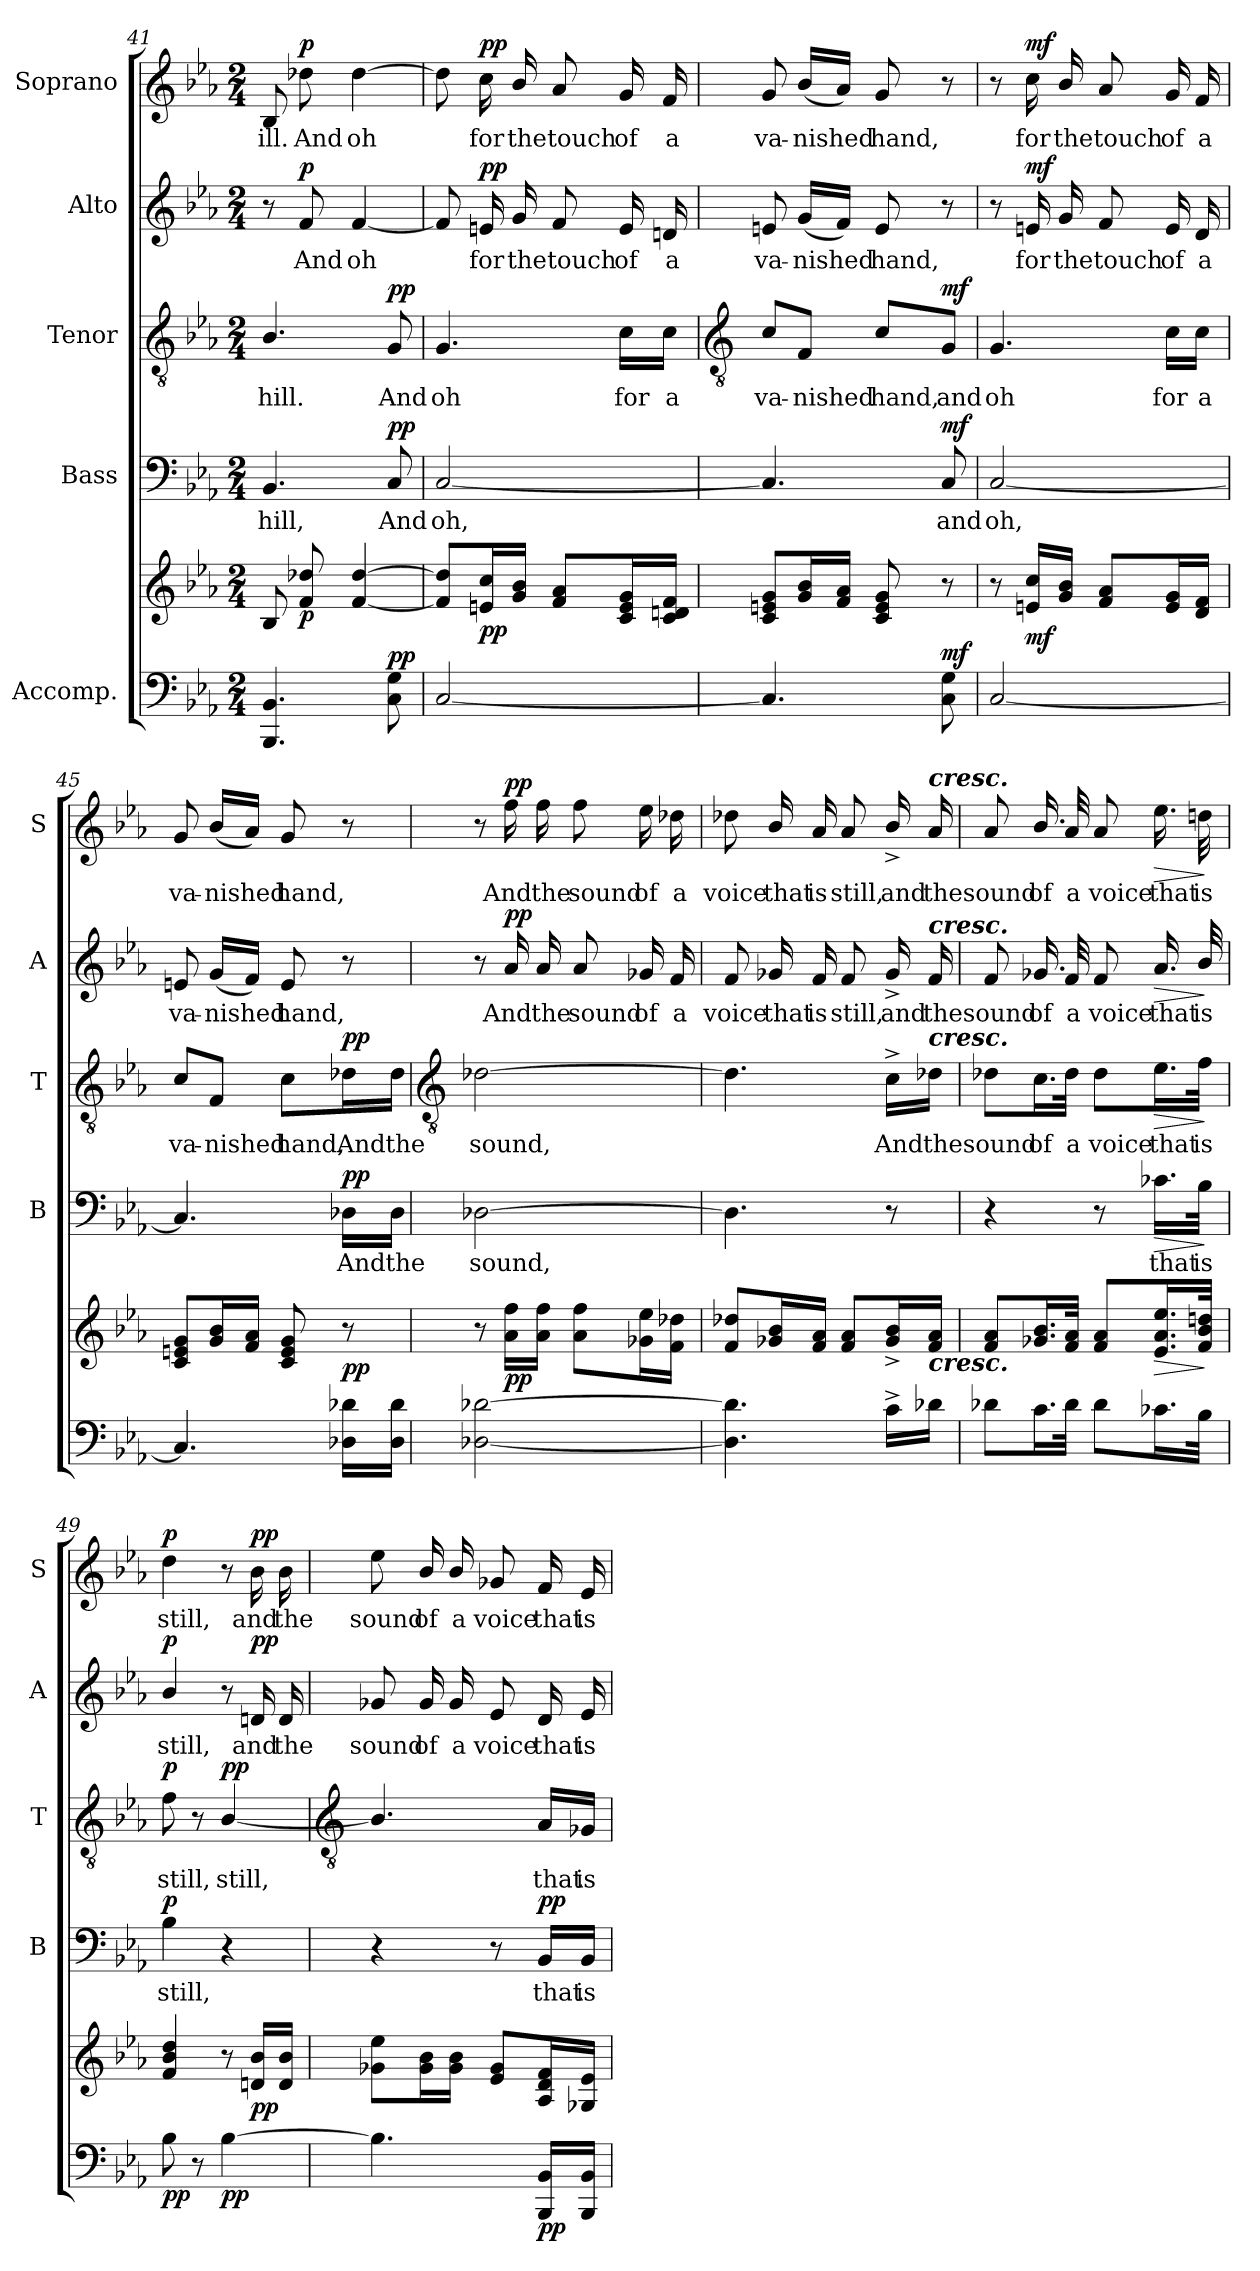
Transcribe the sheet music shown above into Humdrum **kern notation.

**kern	**kern	**dynam	**kern	**text	**dynam	**kern	**text	**dynam	**kern	**text	**dynam	**kern	**text	**dynam
*part5	*part5	*part5	*part4	*part4	*part4	*part3	*part3	*part3	*part2	*part2	*part2	*part1	*part1	*part1
*staff6	*staff5	*staff5/6	*staff4	*staff4	*staff4	*staff3	*staff3	*staff3	*staff2	*staff2	*staff2	*staff1	*staff1	*staff1
*I"Accomp.	*	*	*I"Bass	*	*	*I"Tenor	*	*	*I"Alto	*	*	*I"Soprano	*	*
*	*	*	*I'B	*	*	*I'T	*	*	*I'A	*	*	*I'S	*	*
*clefF4	*clefG2	*	*clefF4	*	*	*clefGv2	*	*	*clefG2	*	*	*clefG2	*	*
*k[b-e-a-]	*k[b-e-a-]	*	*k[b-e-a-]	*	*	*k[b-e-a-]	*	*	*k[b-e-a-]	*	*	*k[b-e-a-]	*	*
*E-:	*E-:	*	*E-:	*	*	*E-:	*	*	*E-:	*	*	*E-:	*	*
*M2/4	*M2/4	*	*M2/4	*	*	*M2/4	*	*	*M2/4	*	*	*M2/4	*	*
=41	=41	=41	=41	=41	=41	=41	=41	=41	=41	=41	=41	=41	=41	=41
!	!	!	!	!LO:LY:b	!	!	!LO:LY:b	!	!	!	!	!	!LO:LY:b	!
4.BBB- 4.BB-	8B-	.	4.BB-	hill,	.	4.B-/	hill.	.	8r	.	.	8B-	ill.	.
!	!	!LO:DY:b	!	!	!	!	!	!	!	!LO:LY:b	!LO:DY:b	!	!LO:LY:b	!LO:DY:b
.	8f 8dd-X	p	.	.	.	.	.	.	8f	And	p	8dd-X	And	p
!	!	!	!	!	!	!	!	!	!	!LO:LY:b	!	!	!LO:LY:b	!
.	[4f [4dd-	.	.	.	.	.	.	.	[4f	oh	.	[4dd-	oh	.
!	!	!LO:DY:a=2	!	!LO:LY:b	!LO:DY:b	!	!LO:LY:b	!LO:DY:b	!	!	!	!	!	!
8C 8G	.	pp	8C	And	pp	8G	And	pp	.	.	.	.	.	.
=42	=42	=42	=42	=42	=42	=42	=42	=42	=42	=42	=42	=42	=42	=42
!	!	!	!	!LO:LY:b	!	!	!LO:LY:b	!	!	!	!	!	!	!
[2C	8f] 8dd-]L	.	[2C	oh,	.	4.G	oh	.	8f]	.	.	8dd-]	.	.
!	!	!LO:DY:b	!	!	!	!	!	!	!	!LO:LY:b	!LO:DY:b	!	!LO:LY:b	!LO:DY:b
.	16en 16ccL	pp	.	.	.	.	.	.	16en	for	pp	16cc	for	pp
!	!	!	!	!	!	!	!	!	!	!LO:LY:b	!	!	!LO:LY:b	!
.	16g 16b-JJ	.	.	.	.	.	.	.	16g	the	.	16b-/	the	.
!	!	!	!	!	!	!	!	!	!	!LO:LY:b	!	!	!LO:LY:b	!
.	8f 8a-L	.	.	.	.	.	.	.	8f	touch	.	8a-	touch	.
!	!	!	!	!	!	!	!LO:LY:b	!	!	!LO:LY:b	!	!	!LO:LY:b	!
.	16c 16e 16gL	.	.	.	.	16c\LL	for	.	16e	of	.	16g	of	.
!	!	!	!	!	!	!	!LO:LY:b	!	!	!LO:LY:b	!	!	!LO:LY:b	!
.	16c 16dn 16fJJ	.	.	.	.	16c\JJ	a	.	16dn	a	.	16f	a	.
!!LO:LB:g=z
=43	=43	=43	=43	=43	=43	=43	=43	=43	=43	=43	=43	=43	=43	=43
*	*	*	*	*	*	*clefGv2	*	*	*	*	*	*	*	*
!	!	!	!	!	!	!	!LO:LY:b	!	!	!LO:LY:b	!	!	!LO:LY:b	!
4.C]	8c 8en 8gL	.	4.C]	.	.	8c/L	va-	.	8en	va-	.	8g	va-	.
!	!	!	!	!	!	!	!LO:LY:b	!	!	!LO:LY:b	!	!	!LO:LY:b	!
.	16g 16b-L	.	.	.	.	8F/J	-nished	.	(<16gLL	-nished	.	(<16b-LL	-nished	.
.	16f 16a-JJ	.	.	.	.	.	.	.	16fJJ)	.	.	16a-JJ)	.	.
!	!	!	!	!	!	!	!LO:LY:b	!	!	!LO:LY:b	!	!	!LO:LY:b	!
.	8c 8e 8g	.	.	.	.	8c/L	hand,	.	8e	hand,	.	8g	hand,	.
!	!	!LO:DY:a=2	!	!LO:LY:b	!LO:DY:b	!	!LO:LY:b	!LO:DY:b	!	!	!	!	!	!
8C 8G	8r	mf	8C	and	mf	8G/J	and	mf	8r	.	.	8r	.	.
=44	=44	=44	=44	=44	=44	=44	=44	=44	=44	=44	=44	=44	=44	=44
!	!	!	!	!LO:LY:b	!	!	!LO:LY:b	!	!	!	!	!	!	!
[2C	8r	.	[2C	oh,	.	4.G	oh	.	8r	.	.	8r	.	.
!	!	!LO:DY:b	!	!	!	!	!	!	!	!LO:LY:b	!LO:DY:b	!	!LO:LY:b	!LO:DY:b
.	16en 16ccLL	mf	.	.	.	.	.	.	16en	for	mf	16cc	for	mf
!	!	!	!	!	!	!	!	!	!	!LO:LY:b	!	!	!LO:LY:b	!
.	16g 16b-JJ	.	.	.	.	.	.	.	16g	the	.	16b-/	the	.
!	!	!	!	!	!	!	!	!	!	!LO:LY:b	!	!	!LO:LY:b	!
.	8f 8a-L	.	.	.	.	.	.	.	8f	touch	.	8a-	touch	.
!	!	!	!	!	!	!	!LO:LY:b	!	!	!LO:LY:b	!	!	!LO:LY:b	!
.	16e 16gL	.	.	.	.	16c\LL	for	.	16e	of	.	16g	of	.
!	!	!	!	!	!	!	!LO:LY:b	!	!	!LO:LY:b	!	!	!LO:LY:b	!
.	16d 16fJJ	.	.	.	.	16c\JJ	a	.	16d	a	.	16f	a	.
=45	=45	=45	=45	=45	=45	=45	=45	=45	=45	=45	=45	=45	=45	=45
!	!	!	!	!	!	!	!LO:LY:b	!	!	!LO:LY:b	!	!	!LO:LY:b	!
4.C]	8c 8en 8gL	.	4.C]	.	.	8c/L	va-	.	8en	va-	.	8g	va-	.
!	!	!	!	!	!	!	!LO:LY:b	!	!	!LO:LY:b	!	!	!LO:LY:b	!
.	16g 16b-L	.	.	.	.	8F/J	-nished	.	(<16gLL	-nished	.	(<16b-LL	-nished	.
.	16f 16a-JJ	.	.	.	.	.	.	.	16fJJ)	.	.	16a-JJ)	.	.
!	!	!	!	!	!	!	!LO:LY:b	!	!	!LO:LY:b	!	!	!LO:LY:b	!
.	8c 8e 8g	.	.	.	.	8c\L	hand,	.	8e	hand,	.	8g	hand,	.
!	!	!LO:DY:a=2	!	!LO:LY:b	!LO:DY:b	!	!LO:LY:b	!LO:DY:b	!	!	!	!	!	!
16D-X 16d-XLL	8r	pp	16D-X\LL	And	pp	16d-X\L	And	pp	8r	.	.	8r	.	.
!	!	!	!	!LO:LY:b	!	!	!LO:LY:b	!	!	!	!	!	!	!
16D- 16d-JJ	.	.	16D-\JJ	the	.	16d-\JJ	the	.	.	.	.	.	.	.
!!LO:LB:g=z
=46	=46	=46	=46	=46	=46	=46	=46	=46	=46	=46	=46	=46	=46	=46
*	*	*	*	*	*	*clefGv2	*	*	*	*	*	*	*	*
!	!	!	!	!LO:LY:b	!	!	!LO:LY:b	!	!	!	!	!	!	!
[2D-X [2d-X	8r	.	[2D-X	sound,	.	[2d-X	sound,	.	8r	.	.	8r	.	.
!	!	!LO:DY:b	!	!	!	!	!	!	!	!LO:LY:b	!LO:DY:b	!	!LO:LY:b	!LO:DY:b
.	16a- 16ffLL	pp	.	.	.	.	.	.	16a-	And	pp	16ff	And	pp
!	!	!	!	!	!	!	!	!	!	!LO:LY:b	!	!	!LO:LY:b	!
.	16a- 16ffJJ	.	.	.	.	.	.	.	16a-	the	.	16ff	the	.
!	!	!	!	!	!	!	!	!	!	!LO:LY:b	!	!	!LO:LY:b	!
.	8a- 8ffL	.	.	.	.	.	.	.	8a-	sound	.	8ff	sound	.
!	!	!	!	!	!	!	!	!	!	!LO:LY:b	!	!	!LO:LY:b	!
.	16g-X 16ee-L	.	.	.	.	.	.	.	16g-X	of	.	16ee-	of	.
!	!	!	!	!	!	!	!	!	!	!LO:LY:b	!	!	!LO:LY:b	!
.	16f 16dd-XJJ	.	.	.	.	.	.	.	16f	a	.	16dd-X	a	.
=47	=47	=47	=47	=47	=47	=47	=47	=47	=47	=47	=47	=47	=47	=47
!	!	!	!	!	!	!	!	!	!	!LO:LY:b	!	!	!LO:LY:b	!
4.D-] 4.d-]	8f 8dd-XL	.	4.D-]	.	.	4.d-]	.	.	8f	voice	.	8dd-X	voice	.
!	!	!	!	!	!	!	!	!	!	!LO:LY:b	!	!	!LO:LY:b	!
.	16g-X 16b-L	.	.	.	.	.	.	.	16g-X	that	.	16b-/	that	.
!	!	!	!	!	!	!	!	!	!	!LO:LY:b	!	!	!LO:LY:b	!
.	16f 16a-JJ	.	.	.	.	.	.	.	16f	is	.	16a-	is	.
!	!	!	!	!	!	!	!	!	!	!LO:LY:b	!	!	!LO:LY:b	!
.	8f 8a-L	.	.	.	.	.	.	.	8f	still,	.	8a-	still,	.
!	!	!	!	!	!	!	!LO:LY:b	!	!	!LO:LY:b	!	!	!LO:LY:b	!
16c^LL	16g-^ 16b-^L	.	8r	.	.	16c^\LL	And	.	16g-^	and	.	16b-^/	and	.
!	!	!	!	!	!	!	!	!	!	!	!	!LO:TX:a:Bi:t=cresc.	!	!
!	!	!	!	!	!	!	!	!	!LO:TX:a:Bi:t=cresc.	!	!	!	!	!
!	!	!	!	!	!	!LO:TX:a:Bi:t=cresc.	!	!	!	!	!	!	!	!
!	!LO:TX:b:Bi:t=cresc.	!	!	!	!	!	!	!	!	!	!	!	!	!
!	!	!	!	!	!	!	!LO:LY:b	!	!	!LO:LY:b	!	!	!LO:LY:b	!
16d-JJ	16f 16a-JJ	.	.	.	.	16d-\JJ	the	.	16f	the	.	16a-	the	.
=48	=48	=48	=48	=48	=48	=48	=48	=48	=48	=48	=48	=48	=48	=48
!	!	!	!	!	!	!	!LO:LY:b	!	!	!LO:LY:b	!	!	!LO:LY:b	!
8d-XL	8f 8a-L	.	4r	.	.	8d-X\L	sound	.	8f	sound	.	8a-	sound	.
!	!	!	!	!	!	!	!LO:LY:b	!	!	!LO:LY:b	!	!	!LO:LY:b	!
16.cL	16.g-X/ 16.b-/L	.	.	.	.	16.c\L	of	.	16.g-X	of	.	16.b-/	of	.
!	!	!	!	!	!	!	!LO:LY:b	!	!	!LO:LY:b	!	!	!LO:LY:b	!
32d-JJ	32f 32a-JJ	.	.	.	.	32d-\JJk	a	.	32f	a	.	32a-	a	.
!	!	!	!	!	!	!	!LO:LY:b	!	!	!LO:LY:b	!	!	!LO:LY:b	!
8d-L	8f 8a-L	.	8r	.	.	8d-\L	voice	.	8f	voice	.	8a-	voice	.
!	!	!LO:HP:b	!	!LO:LY:b	!LO:HP:b	!	!LO:LY:b	!LO:HP:b	!	!LO:LY:b	!LO:HP:b	!	!LO:LY:b	!LO:HP:b
16.c-XL	16.e- 16.a- 16.ee-L	>	16.c-X\LL	that	>	16.e-\L	that	>	16.a-	that	>	16.ee-	that	>
!	!	!	!	!LO:LY:b	!	!	!LO:LY:b	!	!	!LO:LY:b	!	!	!LO:LY:b	!
32B-JJ	32f 32b- 32ddnJJ	.	32B-\JJk	is	.	32f\JJk	is	.	32b-/	is	.	32ddn	is	.
.	.	]	.	.	]	.	.	]	.	.	]	.	.	]
=49	=49	=49	=49	=49	=49	=49	=49	=49	=49	=49	=49	=49	=49	=49
!	!	!LO:DY:b=2	!	!LO:LY:b	!	!	!LO:LY:b	!	!	!LO:LY:b	!	!	!LO:LY:b	!
!	!	!LO:DY:n=1:b	!	!	!LO:DY:b	!	!	!LO:DY:b	!	!	!LO:DY:b	!	!	!LO:DY:b
8B-	4f 4b- 4dd	p p	4B-	still,	p	8f	still,	p	4b-/	still,	p	4dd	still,	p
8r	.	.	.	.	.	8r	.	.	.	.	.	.	.	.
!	!	!LO:DY:n=2:b=2	!	!	!	!	!LO:LY:b	!LO:DY:b	!	!	!	!	!	!
[4B-\	8r	pp	4r	.	.	[4B-/	still,	pp	8r	.	.	8r	.	.
!	!	!LO:DY:n=3:b	!	!	!	!	!	!	!	!LO:LY:b	!LO:DY:b	!	!LO:LY:b	!LO:DY:b
.	16dn 16b-LL	pp	.	.	.	.	.	.	16dn	and	pp	16b-	and	pp
!	!	!	!	!	!	!	!	!	!	!LO:LY:b	!	!	!LO:LY:b	!
.	16d 16b-JJ	.	.	.	.	.	.	.	16d	the	.	16b-	the	.
!!LO:LB:g=z
=50	=50	=50	=50	=50	=50	=50	=50	=50	=50	=50	=50	=50	=50	=50
*	*	*	*	*	*	*clefGv2	*	*	*	*	*	*	*	*
*	*^	*	*	*	*	*	*	*	*	*	*	*	*	*
!	!	!LO:N:vis=1	!	!	!	!	!	!	!	!	!LO:LY:b	!	!	!LO:LY:b	!
4.B-\]	8g-X\ 8ee-\L	2ryy	.	4r	.	.	4.B-/]	.	.	8g-X	sound	.	8ee-	sound	.
!	!	!	!	!	!	!	!	!	!	!	!LO:LY:b	!	!	!LO:LY:b	!
.	16g-\ 16b-\L	.	.	.	.	.	.	.	.	16g-	of	.	16b-/	of	.
!	!	!	!	!	!	!	!	!	!	!	!LO:LY:b	!	!	!LO:LY:b	!
.	16g-\ 16b-\JJ	.	.	.	.	.	.	.	.	16g-	a	.	16b-/	a	.
!	!	!	!	!	!	!	!	!	!	!	!LO:LY:b	!	!	!LO:LY:b	!
.	8e-/ 8g-/L	.	.	8r	.	.	.	.	.	8e-	voice	.	8g-X	voice	.
!	!	!	!LO:DY:b=2	!	!LO:LY:b	!LO:DY:b	!	!LO:LY:b	!	!	!LO:LY:b	!	!	!LO:LY:b	!
16BBB- 16BB-LL	16A-/ 16d/ 16f/L	.	pp	16BB-/LL	that	pp	16A-/LL	that	.	16d	that	.	16f	that	.
!	!	!	!	!	!LO:LY:b	!	!	!LO:LY:b	!	!	!LO:LY:b	!	!	!LO:LY:b	!
16BBB- 16BB-JJ	16G-X/ 16e-/JJ	.	.	16BB-/JJ	is	.	16G-X/JJ	is	.	16e-	is	.	16e-	is	.
*	*v	*v	*	*	*	*	*	*	*	*	*	*	*	*	*
=	=	=	=	=	=	=	=	=	=	=	=	=	=	=
*-	*-	*-	*-	*-	*-	*-	*-	*-	*-	*-	*-	*-	*-	*-
